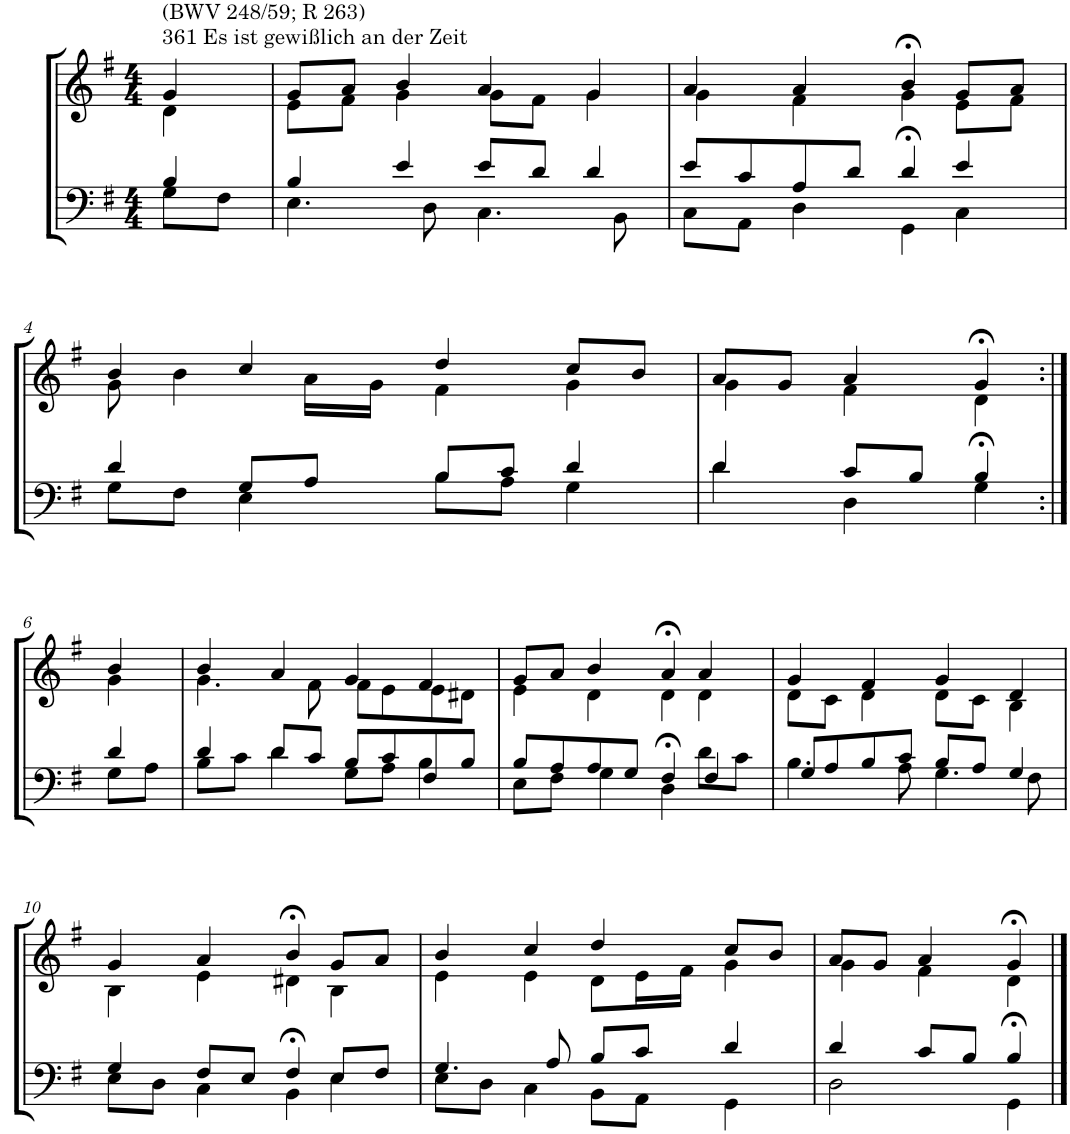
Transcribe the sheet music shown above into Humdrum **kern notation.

**kern	**kern
*part2	*part1
*staff2	*staff1
*I"Tenor/Baß	*I"Sopran/Alt
*clefF4	*clefG2
*k[f#]	*k[f#]
*M4/4	*M4/4
=1	=1
*^	*^
!	!	!LO:TX:a:t=361 Es ist gewißlich an der Zeit	!
!	!	!LO:TX:a:t=(BWV 248/59; R 263)	!
4B/	8G\L	4g/	4d\
.	8F#\J	.	.
=2	=2	=2	=2
4B/	4.E\	8g/L	8e\L
.	.	8a/J	8f#\J
4e/	.	4b/	4g\
.	8D\	.	.
8e/L	4.C\	4a/	8g\L
8d/J	.	.	8f#\J
4d/	.	4g/	4g\
.	8BB\	.	.
=3	=3	=3	=3
8e/L	8C\L	4a/	4g\
8c/	8AA\J	.	.
8A/	4D\	4a/	4f#\
8d/J	.	.	.
4d/	4GG>\	4b>/	4g\
4e/	4C\	8g/L	8e\L
.	.	8a/J	8f#\J
!!LO:LB:g=z	!!
=4	=4	=4	=4
4d/	8G\L	4b/	8g\
.	8F#\J	.	4b\
8G/L	4E\	4cc/	.
8A/J	.	.	16a\LL
.	.	.	16g\JJ
8B/L	8B\L	4dd/	4f#\
8c/J	8A\J	.	.
4d/	4G\	8cc/L	4g\
.	.	8b/J	.
=5	=5	=5	=5
4d/	4d\	8a/L	4g\
.	.	8g/J	.
8c/L	4D\	4a/	4f#\
8B/J	.	.	.
4B/	4G>\	4g>/	4d\
!!LO:LB:g=z	!!
=6:|!	=6:|!	=6:|!	=6:|!
4d/	8G\L	4b/	4g\
.	8A\J	.	.
=7	=7	=7	=7
4d/	8B\L	4b/	4.g\
.	8c\J	.	.
8d/L	4d\	4a/	.
8c/J	.	.	8f#\
8B/L	8G\L	4g/	8f#\L
8c/	8A\J	.	8e\
8F#/	4B\	4f#/	8e\
8B/J	.	.	8d#X\J
=8	=8	=8	=8
8B/L	8E\L	8g/L	4e\
8A/	8F#\J	8a/J	.
8A/	4G\	4b/	4d\
8G/J	.	.	.
4F#/	4D>\	4a>/	4d\
4F#/	8d\L	4a/	4d\
.	8c\J	.	.
=9	=9	=9	=9
8G/L	4.B\	4g/	8d\L
8A/	.	.	8c\J
8B/	.	4f#/	4d\
8c/J	8A\	.	.
8B/L	4.G\	4g/	8d\L
8A/J	.	.	8c\J
4G/	.	4d/	4B\
.	8F#\	.	.
!!LO:LB:g=z	!!
=10	=10	=10	=10
4G/	8E\L	4g/	4B\
.	8D\J	.	.
8F#/L	4C\	4a/	4e\
8E/J	.	.	.
4F#/	4BB>\	4b>/	4d#X\
8E/L	4E\	8g/L	4B\
8F#/J	.	8a/J	.
=11	=11	=11	=11
4.G/	8E\L	4b/	4e\
.	8D\J	.	.
.	4C\	4cc/	4e\
8A/	.	.	.
8B/L	8BB\L	4dd/	8d\L
8c/J	8AA\J	.	16e\L
.	.	.	16f#\JJ
4d/	4GG\	8cc/L	4g\
.	.	8b/J	.
=12	=12	=12	=12
4d/	2D\	8a/L	4g\
.	.	8g/J	.
8c/L	.	4a/	4f#\
8B/J	.	.	.
4B/	4GG>\	4g>/	4d\
*v	*v	*	*
*	*v	*v
==	==
*-	*-
